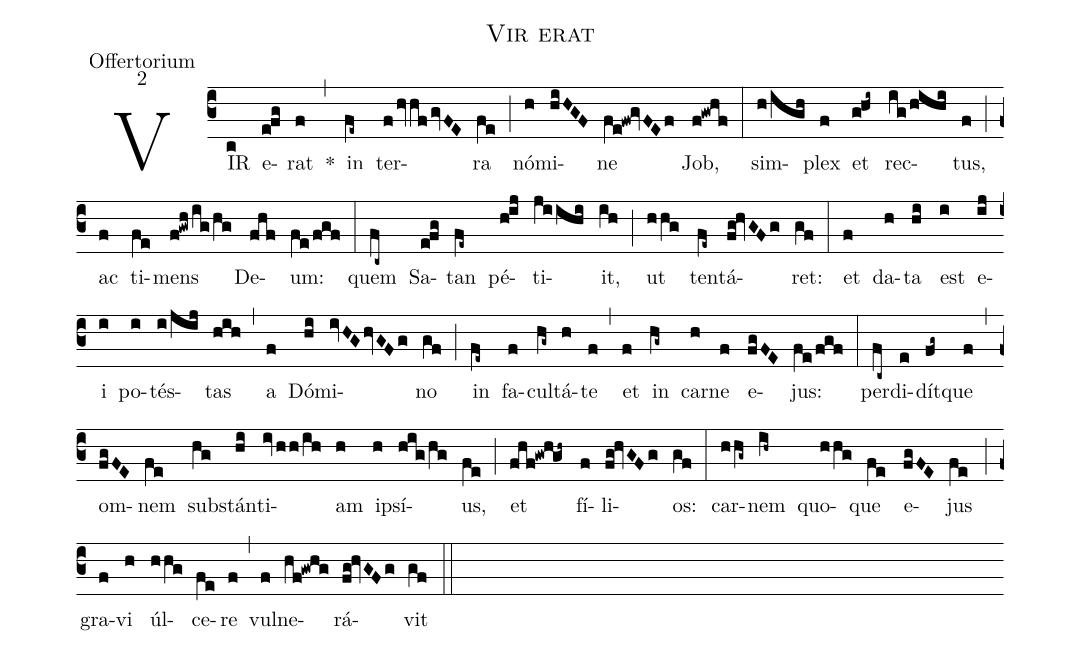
name:Vir erat;
office-part:Offertorium;
mode:2;
%%
(c3) VIR(c) e(e!fg)rat(f) *(,) in(fe~) ter(f/hvhf/gvFE)ra(fe) (;) nó(h)mi(hiHGF)ne(fe!fw!gvFEf) Job,(f!gwhf) (:) sim(h/igh)plex(f) et(g!hi~) rec(ig/hihi)tus,(f) (;) ac(f) ti(fe)mens(f!gwh/ig/hg) De(fhf)um:(fe/fgf) (:) quem(fc~) Sa(e!fg)tan(fe~) pé(h!ij)ti(jiihi)it,(ih) (;) ut(hhg) ten(fe~)tá(fg!hvGFg)ret:(gf) (:) et(f) da(h)ta(hi) est(i) e(ij)i(i) po(i)tés(i/jij)tas(hih) (,) a(f) Dó(hi)mi(ivHG/hvGFg)no(gf) (;) in(fe~) fa(f)cul(hg~)tá(h)te(f) (,) et(f) in(hg~) car(h)ne(f) e(fgFE)jus:(fe/fgf) (:) per(fc~)di(e)dít(fg~)que(f) (,) om(fgFE)nem(fe) sub(hg)stán(hi)ti(ivhh/ih)am(h) ip(h)sí(hig/hg)us,(fe) (;) et(fhf!gw!h!gh~) fí(f)li(fg!hvGFg)os:(gf) (:) car(hhg~)nem(ih~) quo(hhg)que(fe) e(fgFE)jus(fe) (;) gra(f)vi(h) úl(hhg)ce(fe)re(f) (,) vul(f)ne(hf!gwhg)rá(fg!hvGFg)vit(gf) (::)
